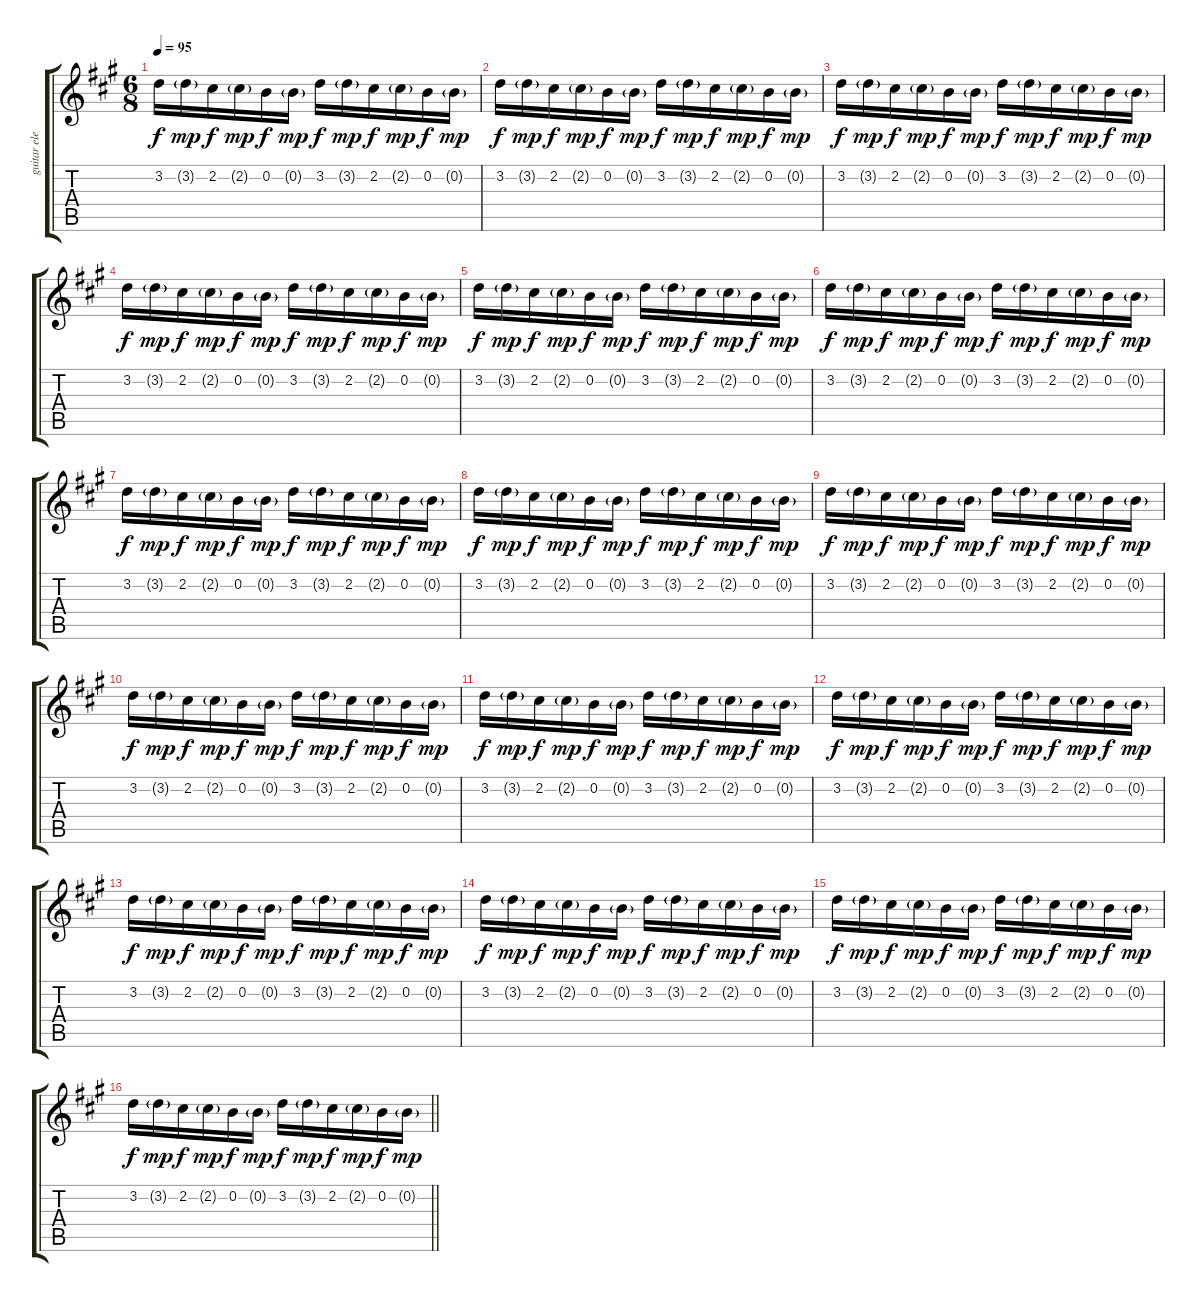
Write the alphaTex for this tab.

\track ("guitar elec" "guitar ele") {instrument overdrivenguitar}
\staff {score tabs}
\tuning (E4 B3 G3 D3 A2 E2) {hide}
\ts (6 8)
\tempo 95
\clef g2
\ks a
3.2.16{dy f} 3.2{g}.16{dy mp} 2.2.16{dy f} 2.2{g}.16{dy mp} 0.2.16{dy f} 0.2{g}.16{dy mp} 3.2.16{dy f} 3.2{g}.16{dy mp} 2.2.16{dy f} 2.2{g}.16{dy mp} 0.2.16{dy f} 0.2{g}.16{dy mp} |
3.2.16{dy f} 3.2{g}.16{dy mp} 2.2.16{dy f} 2.2{g}.16{dy mp} 0.2.16{dy f} 0.2{g}.16{dy mp} 3.2.16{dy f} 3.2{g}.16{dy mp} 2.2.16{dy f} 2.2{g}.16{dy mp} 0.2.16{dy f} 0.2{g}.16{dy mp} |
3.2.16{dy f} 3.2{g}.16{dy mp} 2.2.16{dy f} 2.2{g}.16{dy mp} 0.2.16{dy f} 0.2{g}.16{dy mp} 3.2.16{dy f} 3.2{g}.16{dy mp} 2.2.16{dy f} 2.2{g}.16{dy mp} 0.2.16{dy f} 0.2{g}.16{dy mp} |
3.2.16{dy f} 3.2{g}.16{dy mp} 2.2.16{dy f} 2.2{g}.16{dy mp} 0.2.16{dy f} 0.2{g}.16{dy mp} 3.2.16{dy f} 3.2{g}.16{dy mp} 2.2.16{dy f} 2.2{g}.16{dy mp} 0.2.16{dy f} 0.2{g}.16{dy mp} |
3.2.16{dy f} 3.2{g}.16{dy mp} 2.2.16{dy f} 2.2{g}.16{dy mp} 0.2.16{dy f} 0.2{g}.16{dy mp} 3.2.16{dy f} 3.2{g}.16{dy mp} 2.2.16{dy f} 2.2{g}.16{dy mp} 0.2.16{dy f} 0.2{g}.16{dy mp} |
3.2.16{dy f} 3.2{g}.16{dy mp} 2.2.16{dy f} 2.2{g}.16{dy mp} 0.2.16{dy f} 0.2{g}.16{dy mp} 3.2.16{dy f} 3.2{g}.16{dy mp} 2.2.16{dy f} 2.2{g}.16{dy mp} 0.2.16{dy f} 0.2{g}.16{dy mp} |
3.2.16{dy f} 3.2{g}.16{dy mp} 2.2.16{dy f} 2.2{g}.16{dy mp} 0.2.16{dy f} 0.2{g}.16{dy mp} 3.2.16{dy f} 3.2{g}.16{dy mp} 2.2.16{dy f} 2.2{g}.16{dy mp} 0.2.16{dy f} 0.2{g}.16{dy mp} |
3.2.16{dy f} 3.2{g}.16{dy mp} 2.2.16{dy f} 2.2{g}.16{dy mp} 0.2.16{dy f} 0.2{g}.16{dy mp} 3.2.16{dy f} 3.2{g}.16{dy mp} 2.2.16{dy f} 2.2{g}.16{dy mp} 0.2.16{dy f} 0.2{g}.16{dy mp} |
3.2.16{dy f} 3.2{g}.16{dy mp} 2.2.16{dy f} 2.2{g}.16{dy mp} 0.2.16{dy f} 0.2{g}.16{dy mp} 3.2.16{dy f} 3.2{g}.16{dy mp} 2.2.16{dy f} 2.2{g}.16{dy mp} 0.2.16{dy f} 0.2{g}.16{dy mp} |
3.2.16{dy f} 3.2{g}.16{dy mp} 2.2.16{dy f} 2.2{g}.16{dy mp} 0.2.16{dy f} 0.2{g}.16{dy mp} 3.2.16{dy f} 3.2{g}.16{dy mp} 2.2.16{dy f} 2.2{g}.16{dy mp} 0.2.16{dy f} 0.2{g}.16{dy mp} |
3.2.16{dy f} 3.2{g}.16{dy mp} 2.2.16{dy f} 2.2{g}.16{dy mp} 0.2.16{dy f} 0.2{g}.16{dy mp} 3.2.16{dy f} 3.2{g}.16{dy mp} 2.2.16{dy f} 2.2{g}.16{dy mp} 0.2.16{dy f} 0.2{g}.16{dy mp} |
3.2.16{dy f} 3.2{g}.16{dy mp} 2.2.16{dy f} 2.2{g}.16{dy mp} 0.2.16{dy f} 0.2{g}.16{dy mp} 3.2.16{dy f} 3.2{g}.16{dy mp} 2.2.16{dy f} 2.2{g}.16{dy mp} 0.2.16{dy f} 0.2{g}.16{dy mp} |
3.2.16{dy f} 3.2{g}.16{dy mp} 2.2.16{dy f} 2.2{g}.16{dy mp} 0.2.16{dy f} 0.2{g}.16{dy mp} 3.2.16{dy f} 3.2{g}.16{dy mp} 2.2.16{dy f} 2.2{g}.16{dy mp} 0.2.16{dy f} 0.2{g}.16{dy mp} |
3.2.16{dy f} 3.2{g}.16{dy mp} 2.2.16{dy f} 2.2{g}.16{dy mp} 0.2.16{dy f} 0.2{g}.16{dy mp} 3.2.16{dy f} 3.2{g}.16{dy mp} 2.2.16{dy f} 2.2{g}.16{dy mp} 0.2.16{dy f} 0.2{g}.16{dy mp} |
3.2.16{dy f} 3.2{g}.16{dy mp} 2.2.16{dy f} 2.2{g}.16{dy mp} 0.2.16{dy f} 0.2{g}.16{dy mp} 3.2.16{dy f} 3.2{g}.16{dy mp} 2.2.16{dy f} 2.2{g}.16{dy mp} 0.2.16{dy f} 0.2{g}.16{dy mp} |
\barLineRight lightlight
3.2.16{dy f} 3.2{g}.16{dy mp} 2.2.16{dy f} 2.2{g}.16{dy mp} 0.2.16{dy f} 0.2{g}.16{dy mp} 3.2.16{dy f} 3.2{g}.16{dy mp} 2.2.16{dy f} 2.2{g}.16{dy mp} 0.2.16{dy f} 0.2{g}.16{dy mp}
